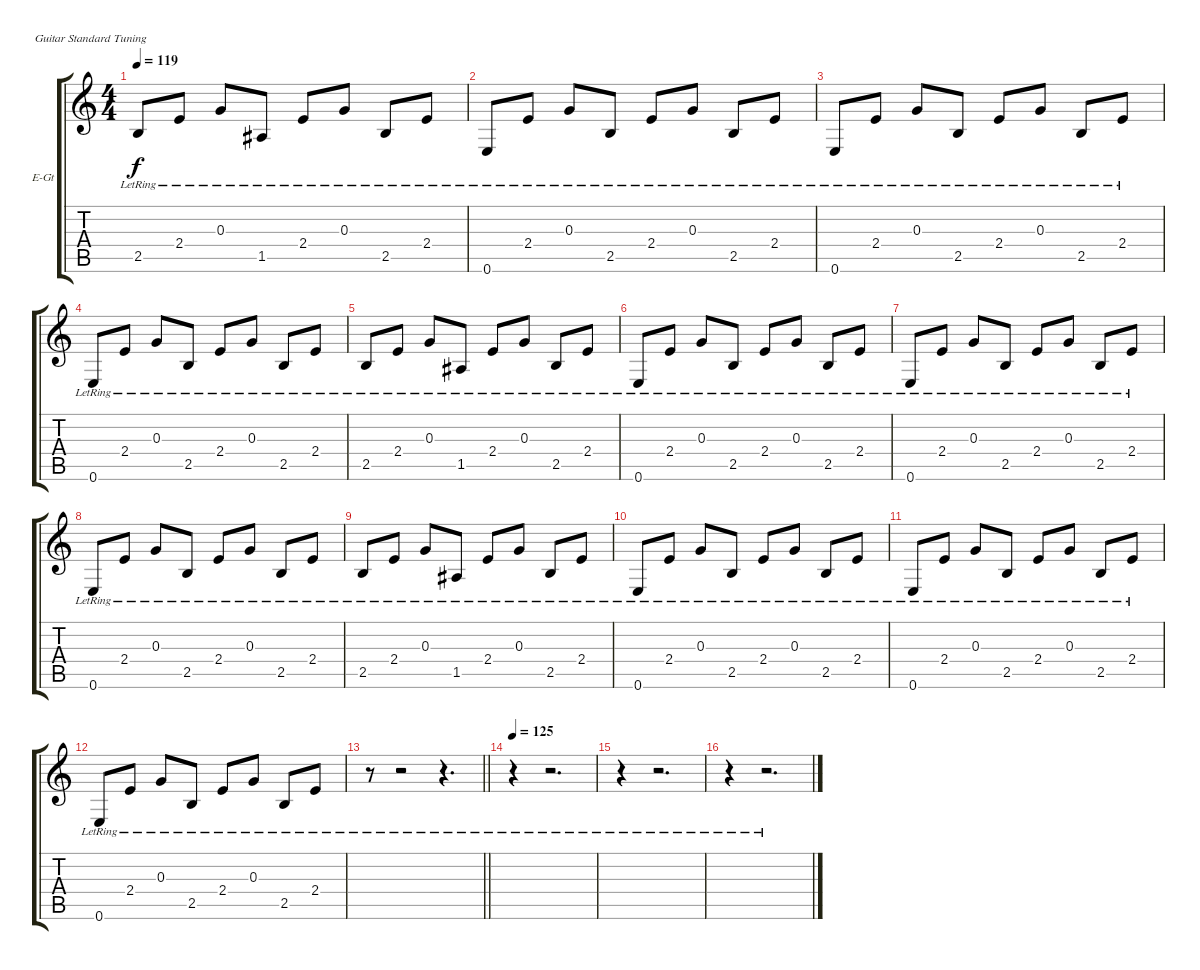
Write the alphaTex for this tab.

\bracketExtendMode groupsimilarinstruments
\firstSystemTrackNameOrientation horizontal
\otherSystemsTrackNameOrientation horizontal
\track ("Clean I" "E-Gt") {instrument electricguitarclean}
\staff {score tabs}
\tuning (E4 B3 G3 D3 A2 E2)
\ts (4 4)
\tempo 119
\clef g2
\ks c
2.5{lr}.8{dy f} 2.4{lr}.8 0.3{lr}.8 1.5{lr}.8 2.4{lr}.8 0.3{lr}.8 2.5{lr}.8 2.4{lr}.8 |
0.6{lr}.8 2.4{lr}.8 0.3{lr}.8 2.5{lr}.8 2.4{lr}.8 0.3{lr}.8 2.5{lr}.8 2.4{lr}.8 |
0.6{lr}.8 2.4{lr}.8 0.3{lr}.8 2.5{lr}.8 2.4{lr}.8 0.3{lr}.8 2.5{lr}.8 2.4{lr}.8 |
0.6{lr}.8 2.4{lr}.8 0.3{lr}.8 2.5{lr}.8 2.4{lr}.8 0.3{lr}.8 2.5{lr}.8 2.4{lr}.8 |
2.5{lr}.8 2.4{lr}.8 0.3{lr}.8 1.5{lr}.8 2.4{lr}.8 0.3{lr}.8 2.5{lr}.8 2.4{lr}.8 |
0.6{lr}.8 2.4{lr}.8 0.3{lr}.8 2.5{lr}.8 2.4{lr}.8 0.3{lr}.8 2.5{lr}.8 2.4{lr}.8 |
0.6{lr}.8 2.4{lr}.8 0.3{lr}.8 2.5{lr}.8 2.4{lr}.8 0.3{lr}.8 2.5{lr}.8 2.4{lr}.8 |
0.6{lr}.8 2.4{lr}.8 0.3{lr}.8 2.5{lr}.8 2.4{lr}.8 0.3{lr}.8 2.5{lr}.8 2.4{lr}.8 |
2.5{lr}.8 2.4{lr}.8 0.3{lr}.8 1.5{lr}.8 2.4{lr}.8 0.3{lr}.8 2.5{lr}.8 2.4{lr}.8 |
0.6{lr}.8 2.4{lr}.8 0.3{lr}.8 2.5{lr}.8 2.4{lr}.8 0.3{lr}.8 2.5{lr}.8 2.4{lr}.8 |
0.6{lr}.8 2.4{lr}.8 0.3{lr}.8 2.5{lr}.8 2.4{lr}.8 0.3{lr}.8 2.5{lr}.8 2.4{lr}.8 |
0.6{lr}.8 2.4{lr}.8 0.3{lr}.8 2.5{lr}.8 2.4{lr}.8 0.3{lr}.8 2.5{lr}.8 2.4{lr}.8 |
\barLineRight lightlight
r.8 r.2 r.4{d} |
\tempo 125
r.4 r.2{d} |
r.4 r.2{d} |
r.4 r.2{d}
